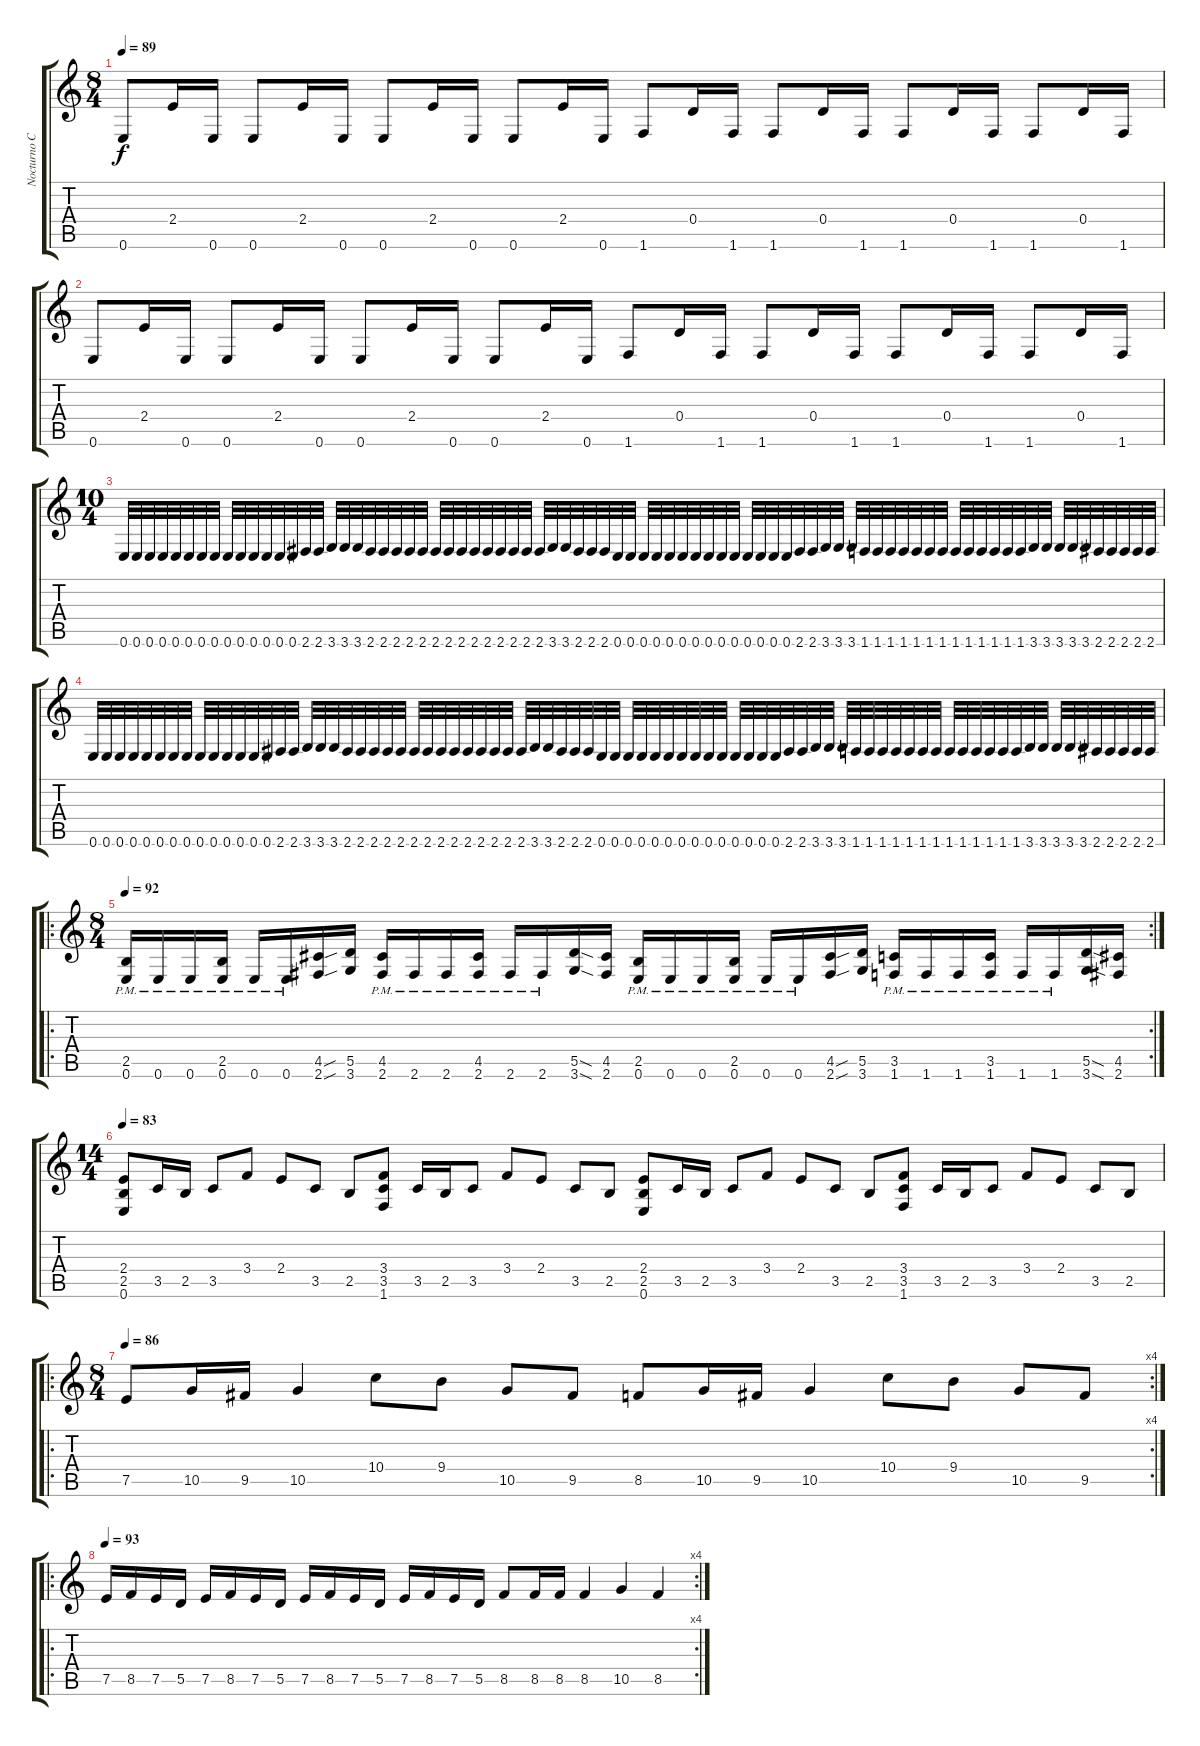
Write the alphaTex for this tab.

\track ("Nocturno Culto" "Nocturno C") {instrument distortionguitar}
\staff {score tabs}
\tuning (E4 B3 G3 D3 A2 E2) {hide}
\ts (8 4)
\tempo 89
\clef g2
\ks c
0.6.8{dy f} 2.4.16 0.6.16 0.6.8 2.4.16 0.6.16 0.6.8 2.4.16 0.6.16 0.6.8 2.4.16 0.6.16 1.6.8 0.4.16 1.6.16 1.6.8 0.4.16 1.6.16 1.6.8 0.4.16 1.6.16 1.6.8 0.4.16 1.6.16 |
0.6.8 2.4.16 0.6.16 0.6.8 2.4.16 0.6.16 0.6.8 2.4.16 0.6.16 0.6.8 2.4.16 0.6.16 1.6.8 0.4.16 1.6.16 1.6.8 0.4.16 1.6.16 1.6.8 0.4.16 1.6.16 1.6.8 0.4.16 1.6.16 |
\ts (10 4)
0.6.32{volume 1 instrument distortionguitar} 0.6.32 0.6.32 0.6.32{volume 2} 0.6.32 0.6.32{volume 4} 0.6.32 0.6.32{volume 6} 0.6.32 0.6.32{volume 8} 0.6.32 0.6.32{volume 10} 0.6.32 0.6.32{volume 12} 2.6.32 2.6.32 3.6.32{volume 16} 3.6.32 3.6.32 2.6.32 2.6.32 2.6.32 2.6.32 2.6.32 2.6.32 2.6.32 2.6.32 2.6.32 2.6.32 2.6.32 2.6.32 2.6.32 2.6.32 3.6.32 3.6.32 2.6.32 2.6.32 2.6.32 0.6.32 0.6.32 0.6.32 0.6.32 0.6.32 0.6.32 0.6.32 0.6.32 0.6.32 0.6.32 0.6.32 0.6.32 0.6.32 0.6.32 2.6.32 2.6.32 3.6.32 3.6.32 3.6.32 1.6.32 1.6.32 1.6.32 1.6.32 1.6.32 1.6.32 1.6.32 1.6.32 1.6.32 1.6.32 1.6.32 1.6.32 1.6.32 3.6.32 3.6.32 3.6.32 3.6.32 3.6.32 2.6.32 2.6.32 2.6.32 2.6.32 2.6.32 |
0.6.32 0.6.32 0.6.32 0.6.32 0.6.32 0.6.32 0.6.32 0.6.32 0.6.32 0.6.32 0.6.32 0.6.32 0.6.32 0.6.32 2.6.32 2.6.32 3.6.32 3.6.32 3.6.32 2.6.32 2.6.32 2.6.32 2.6.32 2.6.32 2.6.32 2.6.32 2.6.32 2.6.32 2.6.32 2.6.32 2.6.32 2.6.32 2.6.32 3.6.32 3.6.32 2.6.32 2.6.32 2.6.32 0.6.32 0.6.32 0.6.32 0.6.32 0.6.32 0.6.32 0.6.32 0.6.32 0.6.32 0.6.32 0.6.32 0.6.32 0.6.32 0.6.32 2.6.32 2.6.32 3.6.32 3.6.32 3.6.32 1.6.32 1.6.32 1.6.32 1.6.32 1.6.32 1.6.32 1.6.32 1.6.32 1.6.32 1.6.32 1.6.32 1.6.32 1.6.32 3.6.32 3.6.32 3.6.32 3.6.32 3.6.32 2.6.32 2.6.32 2.6.32 2.6.32 2.6.32 |
\ro
\rc 2
\ts (8 4)
\tempo 92
(2.5{pm} 0.6).16{volume 16} 0.6{pm}.16 0.6{pm}.16 (2.5{pm} 0.6).16 0.6{pm}.16 0.6{pm}.16 (4.5{sou} 2.6{sou}).16 (5.5 3.6).16 (4.5 2.6{pm}).16 2.6{pm}.16 2.6{pm}.16 (4.5 2.6{pm}).16 2.6{pm}.16 2.6{pm}.16 (5.5{sod} 3.6{sod}).16 (4.5 2.6).16 (2.5 0.6{pm}).16 0.6{pm}.16 0.6{pm}.16 (2.5 0.6{pm}).16 0.6{pm}.16 0.6{pm}.16 (4.5{sou} 2.6{sou}).16 (5.5 3.6).16 (3.5 1.6{pm}).16 1.6{pm}.16 1.6{pm}.16 (3.5 1.6{pm}).16 1.6{pm}.16 1.6{pm}.16 (5.5{sod} 3.6{sod}).16 (4.5 2.6).16 |
\ts (14 4)
\tempo 83
(2.4 2.5 0.6).8 3.5.16 2.5.16 3.5.8 3.4.8 2.4.8 3.5.8 2.5.8 (3.4 3.5 1.6).8 3.5.16 2.5.16 3.5.8 3.4.8 2.4.8 3.5.8 2.5.8 (2.4 2.5 0.6).8 3.5.16 2.5.16 3.5.8 3.4.8 2.4.8 3.5.8 2.5.8 (3.4 3.5 1.6).8 3.5.16 2.5.16 3.5.8 3.4.8 2.4.8 3.5.8 2.5.8 |
\ro
\rc 4
\ts (8 4)
\tempo 86
7.5.8 10.5.16 9.5.16 10.5.4 10.4.8 9.4.8 10.5.8 9.5.8 8.5.8 10.5.16 9.5.16 10.5.4 10.4.8 9.4.8 10.5.8 9.5.8 |
\ro
\rc 4
\tempo 93
7.5.16 8.5.16 7.5.16 5.5.16 7.5.16 8.5.16 7.5.16 5.5.16 7.5.16 8.5.16 7.5.16 5.5.16 7.5.16 8.5.16 7.5.16 5.5.16 8.5.8 8.5.16 8.5.16 8.5.4 10.5.4 8.5.4
